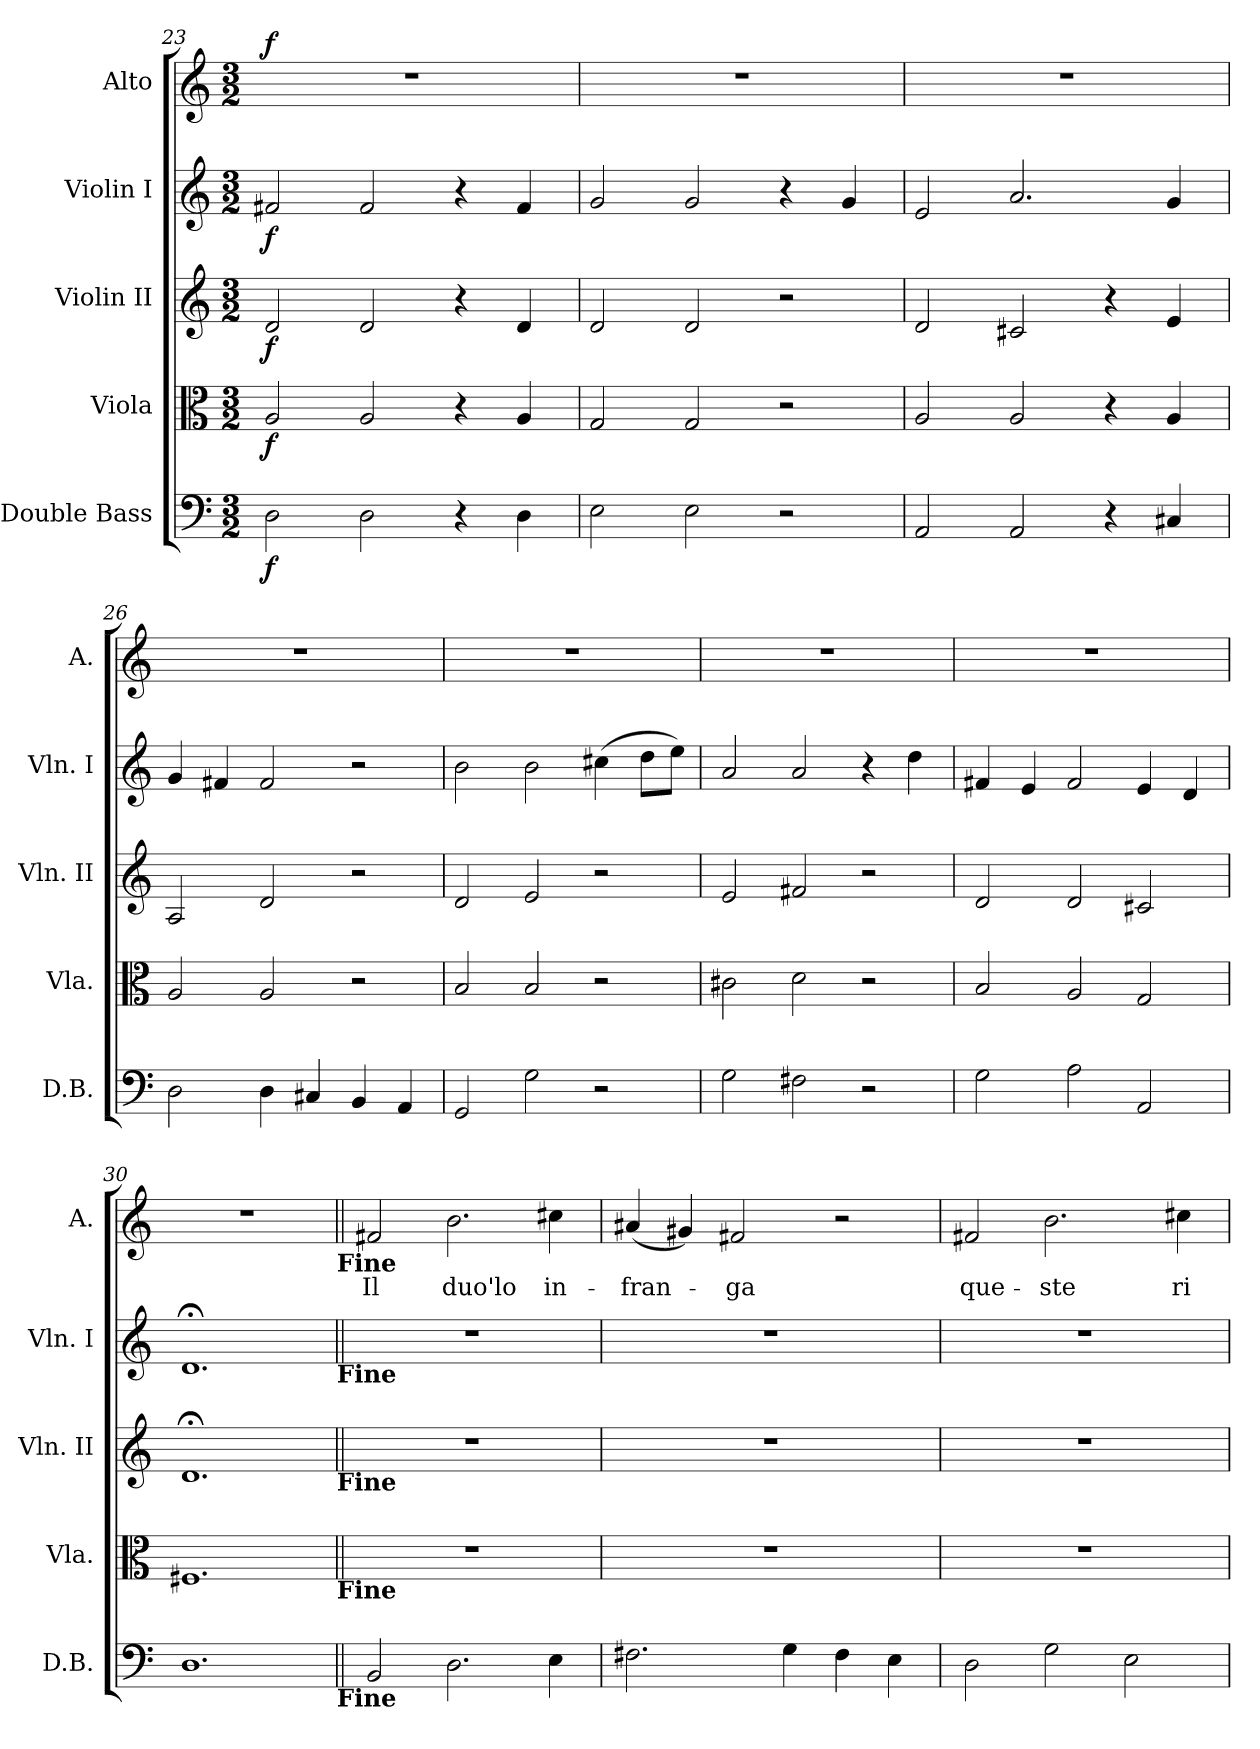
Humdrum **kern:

**kern	**dynam	**kern	**dynam	**kern	**dynam	**kern	**dynam	**kern	**text	**dynam
*part5	*part5	*part4	*part4	*part3	*part3	*part2	*part2	*part1	*part1	*part1
*staff5	*staff5	*staff4	*staff4	*staff3	*staff3	*staff2	*staff2	*staff1	*staff1	*staff1
*I"Double Bass	*	*I"Viola	*	*I"Violin II	*	*I"Violin I	*	*I"Alto	*	*
*I'D.B.	*	*I'Vla.	*	*I'Vln. II	*	*I'Vln. I	*	*I'A.	*	*
*clefF4	*	*clefC3	*	*clefG2	*	*clefG2	*	*clefG2	*	*
*ITrd7c12	*	*	*	*	*	*	*	*	*	*
*M3/2	*	*M3/2	*	*M3/2	*	*M3/2	*	*M3/2	*	*
=23	=23	=23	=23	=23	=23	=23	=23	=23	=23	=23
!	!LO:DY:b	!	!LO:DY:b	!	!LO:DY:b	!	!LO:DY:b	!	!	!LO:DY:b
2DD\	f	2A/	f	2d/	f	2f#/	f	1.r	.	f
2DD\	.	2A/	.	2d/	.	2f#/	.	.	.	.
4r	.	4r	.	4r	.	4r	.	.	.	.
4DD\	.	4A/	.	4d/	.	4f#/	.	.	.	.
=24	=24	=24	=24	=24	=24	=24	=24	=24	=24	=24
2EE\	.	2G/	.	2d/	.	2g/	.	1.r	.	.
2EE\	.	2G/	.	2d/	.	2g/	.	.	.	.
2r	.	2r	.	2r	.	4r	.	.	.	.
.	.	.	.	.	.	4g/	.	.	.	.
!!LO:PB:g=z
=25	=25	=25	=25	=25	=25	=25	=25	=25	=25	=25
2AAA/	.	2A/	.	2d/	.	2e/	.	1.r	.	.
2AAA/	.	2A/	.	2c#/	.	2.a/	.	.	.	.
4r	.	4r	.	4r	.	.	.	.	.	.
4CC#/	.	4A/	.	4e/	.	4g/	.	.	.	.
=26	=26	=26	=26	=26	=26	=26	=26	=26	=26	=26
2DD\	.	2A/	.	2A/	.	4g/	.	1.r	.	.
.	.	.	.	.	.	4f#/	.	.	.	.
4DD\	.	2A/	.	2d/	.	2f#/	.	.	.	.
4CC#/	.	.	.	.	.	.	.	.	.	.
4BBB/	.	2r	.	2r	.	2r	.	.	.	.
4AAA/	.	.	.	.	.	.	.	.	.	.
=27	=27	=27	=27	=27	=27	=27	=27	=27	=27	=27
2GGG/	.	2B/	.	2d/	.	2b\	.	1.r	.	.
2GG\	.	2B/	.	2e/	.	2b\	.	.	.	.
2r	.	2r	.	2r	.	(>4cc#\	.	.	.	.
.	.	.	.	.	.	8dd\L	.	.	.	.
.	.	.	.	.	.	8ee\J)	.	.	.	.
=28	=28	=28	=28	=28	=28	=28	=28	=28	=28	=28
2GG\	.	2c#\	.	2e/	.	2a/	.	1.r	.	.
2FF#\	.	2d\	.	2f#/	.	2a/	.	.	.	.
2r	.	2r	.	2r	.	4r	.	.	.	.
.	.	.	.	.	.	4dd\	.	.	.	.
!!LO:LB:g=z
=29	=29	=29	=29	=29	=29	=29	=29	=29	=29	=29
2GG\	.	2B/	.	2d/	.	4f#/	.	1.r	.	.
.	.	.	.	.	.	4e/	.	.	.	.
2AA\	.	2A/	.	2d/	.	2f#/	.	.	.	.
2AAA/	.	2G/	.	2c#/	.	4e/	.	.	.	.
.	.	.	.	.	.	4d/	.	.	.	.
=30	=30	=30	=30	=30	=30	=30	=30	=30	=30	=30
1.DD	.	1.F#	.	1.d;<	.	1.d;<	.	1.r	.	.
!	!	!	!	!	!	!	!	!LO:TX:b:B:t=Fine	!	!
!	!	!	!	!	!	!LO:TX:b:B:t=Fine	!	!	!	!
!	!	!	!	!LO:TX:b:B:t=Fine	!	!	!	!	!	!
!	!	!LO:TX:b:B:t=Fine	!	!	!	!	!	!	!	!
!LO:TX:b:B:t=Fine	!	!	!	!	!	!	!	!	!	!
=31||	=31||	=31||	=31||	=31||	=31||	=31||	=31||	=31||	=31||	=31||
2BBB/	.	1.r	.	1.r	.	1.r	.	2f#/	Il	.
2.DD\	.	.	.	.	.	.	.	2.b\	duo'lo	.
4EE\	.	.	.	.	.	.	.	4cc#\	in-	.
=32	=32	=32	=32	=32	=32	=32	=32	=32	=32	=32
2.FF#\	.	1.r	.	1.r	.	1.r	.	(<4a#/	fran-	.
.	.	.	.	.	.	.	.	4g#/)	.	.
.	.	.	.	.	.	.	.	2f#/	ga	.
4GG\	.	.	.	.	.	.	.	.	.	.
4FF#\	.	.	.	.	.	.	.	2r	.	.
4EE\	.	.	.	.	.	.	.	.	.	.
!!LO:PB:g=z
=33	=33	=33	=33	=33	=33	=33	=33	=33	=33	=33
2DD\	.	1.r	.	1.r	.	1.r	.	2f#/	que-	.
2GG\	.	.	.	.	.	.	.	2.b\	ste	.
2EE\	.	.	.	.	.	.	.	.	.	.
.	.	.	.	.	.	.	.	4cc#\	ri-	.
=	=	=	=	=	=	=	=	=	=	=
*-	*-	*-	*-	*-	*-	*-	*-	*-	*-	*-
